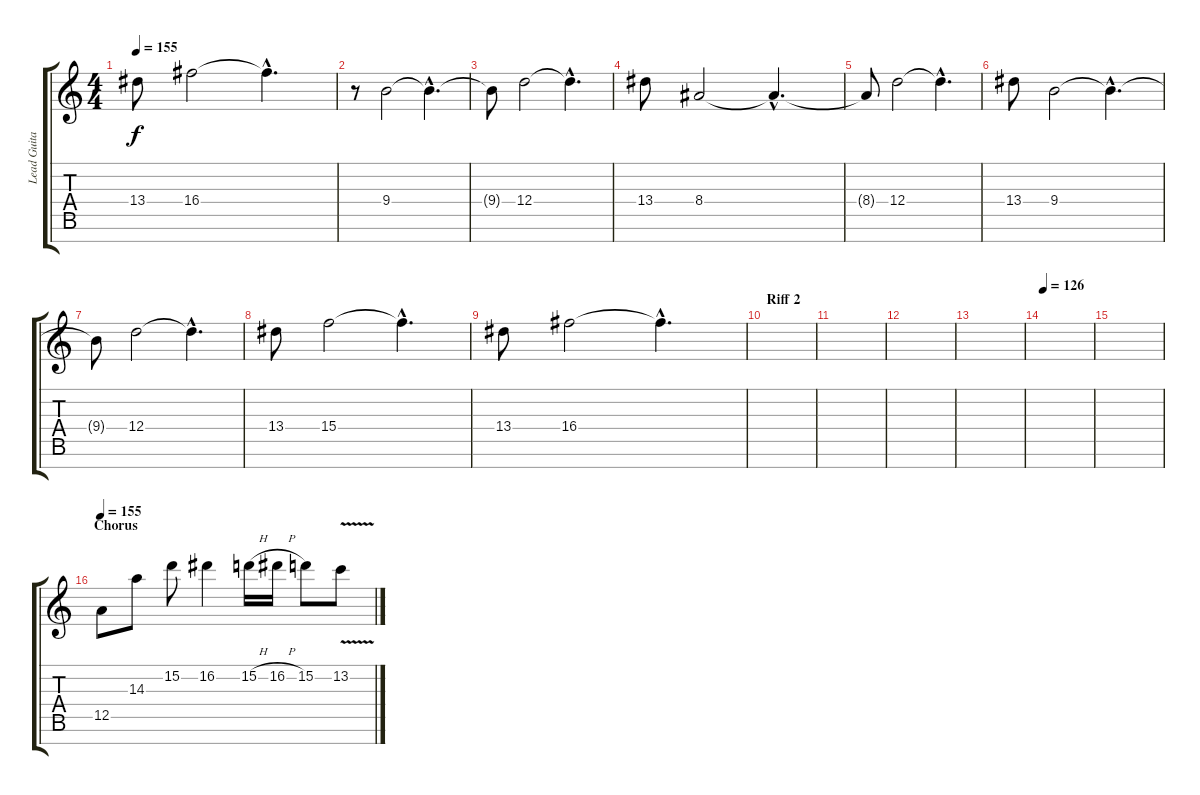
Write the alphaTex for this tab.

\track ("Lead Guitar" "Lead Guita") {instrument distortionguitar}
\staff {score tabs}
\tuning (E4 B3 G3 D3 A2 E2 B1) {hide}
\ts (4 4)
\tempo 155
\clef g2
\ks c
13.4.8{dy f} 16.4.2 16.4{hac t}.4{d} |
r.8 9.4.2 9.4{hac t}.4{d} |
9.4{t}.8 12.4.2 12.4{hac t}.4{d} |
13.4.8 8.4.2 8.4{hac t}.4{d} |
8.4{t}.8 12.4.2 12.4{hac t}.4{d} |
13.4.8 9.4.2 9.4{hac t}.4{d} |
9.4{t}.8 12.4.2 12.4{hac t}.4{d} |
13.4.8 15.4.2 15.4{hac t}.4{d} |
13.4.8 16.4.2 16.4{hac t}.4{d} |
\section ("" "Riff 2")
|
|
|
|
\tempo 126
|
|
\section ("" "Chorus")
\tempo 155
12.5.8 14.3.8 15.2.8 16.2.4 15.2{h}.16 16.2{h}.16 15.2.8 13.2{v}.8
